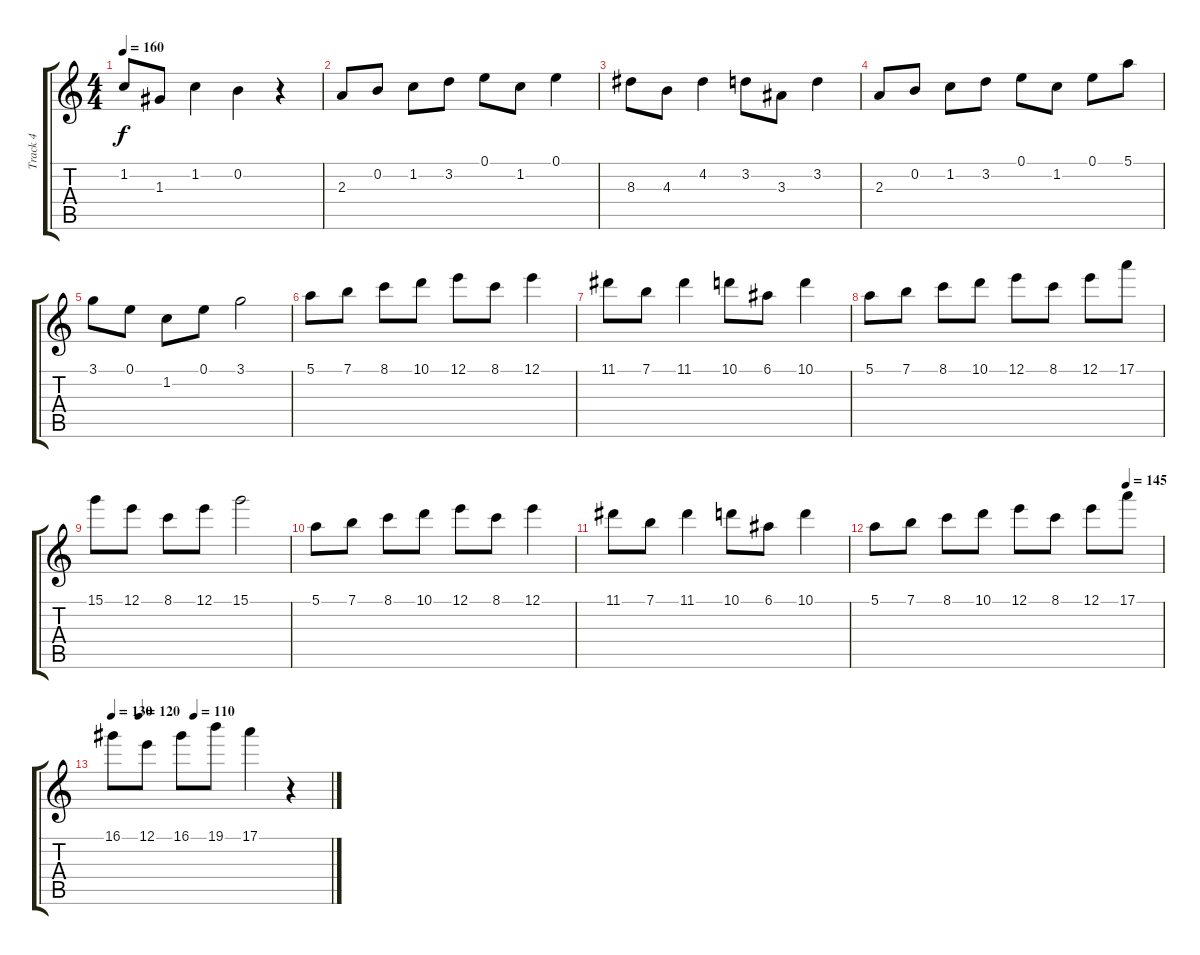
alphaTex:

\track ("Track 4" "Track 4") {instrument distortionguitar}
\staff {score tabs}
\tuning (E4 B3 G3 D3 A2 E2) {hide}
\ts (4 4)
\tempo 160
\clef g2
\ks c
1.2.8{dy f} 1.3.8 1.2.4 0.2.4 r.4 |
2.3.8 0.2.8 1.2.8 3.2.8 0.1.8 1.2.8 0.1.4 |
8.3.8 4.3.8 4.2.4 3.2.8 3.3.8 3.2.4 |
2.3.8 0.2.8 1.2.8 3.2.8 0.1.8 1.2.8 0.1.8 5.1.8 |
3.1.8 0.1.8 1.2.8 0.1.8 3.1.2 |
5.1.8 7.1.8 8.1.8 10.1.8 12.1.8 8.1.8 12.1.4 |
11.1.8 7.1.8 11.1.4 10.1.8 6.1.8 10.1.4 |
5.1.8 7.1.8 8.1.8 10.1.8 12.1.8 8.1.8 12.1.8 17.1.8 |
15.1.8 12.1.8 8.1.8 12.1.8 15.1.2 |
5.1.8 7.1.8 8.1.8 10.1.8 12.1.8 8.1.8 12.1.4 |
11.1.8 7.1.8 11.1.4 10.1.8 6.1.8 10.1.4 |
\tempo (145 0.875)
5.1.8 7.1.8 8.1.8 10.1.8 12.1.8 8.1.8 12.1.8 17.1.8 |
\tempo 130
\tempo (120 0.125)
\tempo (110 0.375)
16.1.8 12.1.8 16.1.8 19.1.8 17.1.4 r.4
